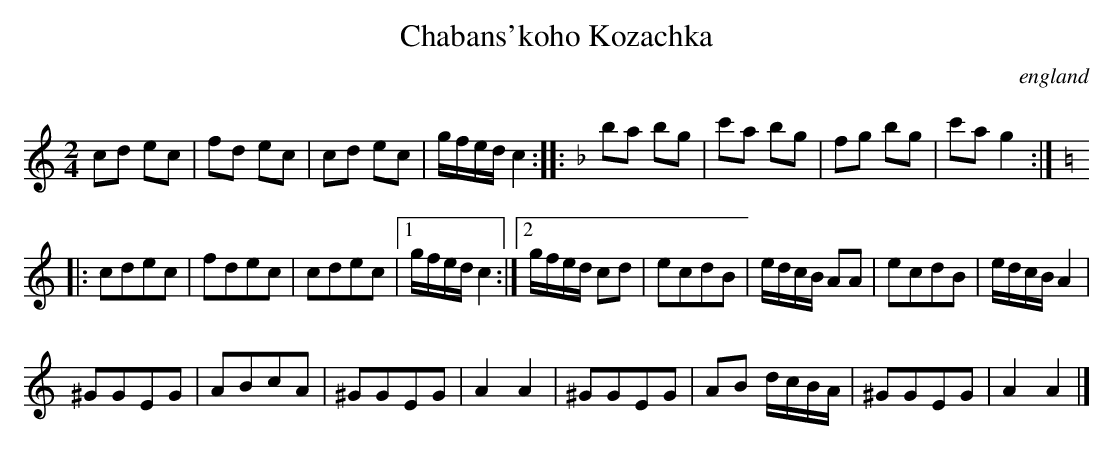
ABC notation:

X:1
T:Chabans'koho Kozachka
O:england
Q:120
M:2/4
L:1/8
K:Am
cd ec | fd ec | cd ec | g/2f/2e/2d/2 c2 :: \
K:Gdor
ba bg | c'a bg | fg bg | c'a g2 ::
K:Am
cdec | fdec | cdec \
|1 g/2f/2e/2d/2 c2 :|2 g/2f/2e/2d/2 cd | \
ecdB | e/2d/2c/2B/2 AA | ecdB | e/2d/2c/2B/2 A2 |
^GGEG | ABcA | ^GGEG | A2A2 | \
^GGEG | AB d/2c/2B/2A/2 | ^GGEG | A2A2 |]
